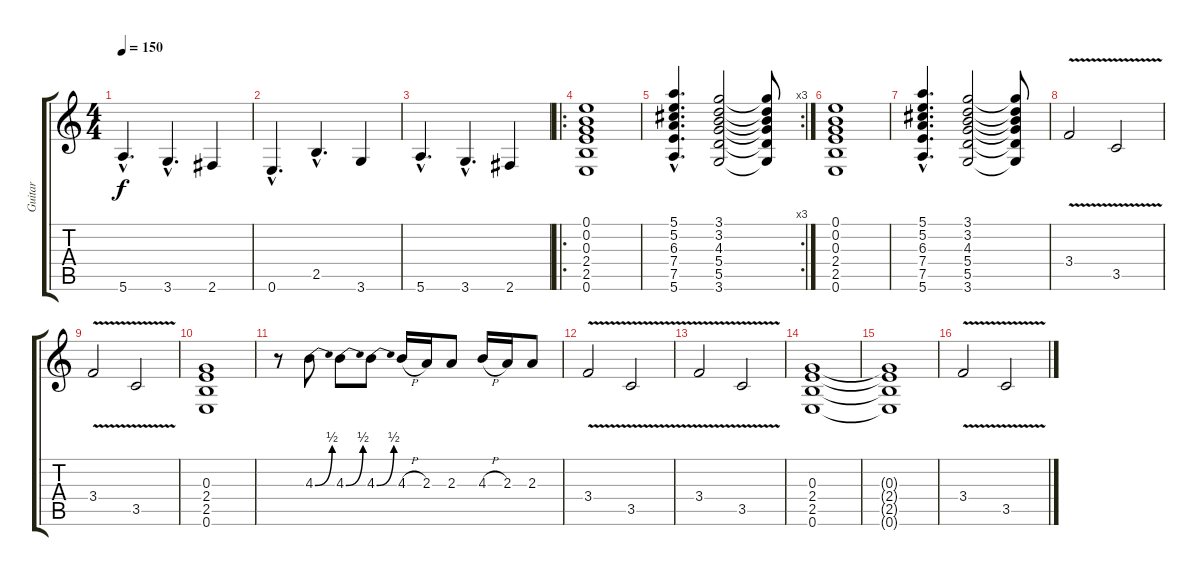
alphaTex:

\track ("Guitar" "Guitar") {instrument electricguitarjazz}
\staff {score tabs}
\tuning (E4 B3 G3 D3 A2 E2) {hide}
\ts (4 4)
\tempo 150
\clef g2
\ks c
5.6{hac}.4{d dy f} 3.6{hac}.4{d} 2.6.4 |
0.6{hac}.4{d} 2.5{hac}.4{d} 3.6.4 |
5.6{hac}.4{d} 3.6{hac}.4{d} 2.6.4 |
\ro
(0.1 0.2 0.3 2.4 2.5 0.6).1 |
\rc 3
(5.1{hac} 5.2{hac} 6.3{hac} 7.4{hac} 7.5{hac} 5.6{hac}).4{d} (3.1 3.2 4.3 5.4 5.5 3.6).2 (3.1{t} 3.2{t} 4.3{t} 5.4{t} 5.5{t} 3.6{t}).8 |
(0.1 0.2 0.3 2.4 2.5 0.6).1 |
(5.1{hac} 5.2{hac} 6.3{hac} 7.4{hac} 7.5{hac} 5.6{hac}).4{d} (3.1 3.2 4.3 5.4 5.5 3.6).2 (3.1{t} 3.2{t} 4.3{t} 5.4{t} 5.5{t} 3.6{t}).8 |
3.4{v}.2 3.5{v}.2 |
3.4{v}.2 3.5{v}.2 |
(0.3 2.4 2.5 0.6).1 |
r.8 4.3{be (bend 0 0 60 2)}.8 4.3{be (bend 0 0 60 2)}.8 4.3{be (bend 0 0 60 2)}.8 4.3{h}.16 2.3.16 2.3.8 4.3{h}.16 2.3.16 2.3.8 |
3.4{v}.2 3.5{v}.2 |
3.4{v}.2 3.5{v}.2 |
(0.3 2.4 2.5 0.6).1 |
(0.3{t} 2.4{t} 2.5{t} 0.6{t}).1 |
3.4{v}.2 3.5{v}.2
